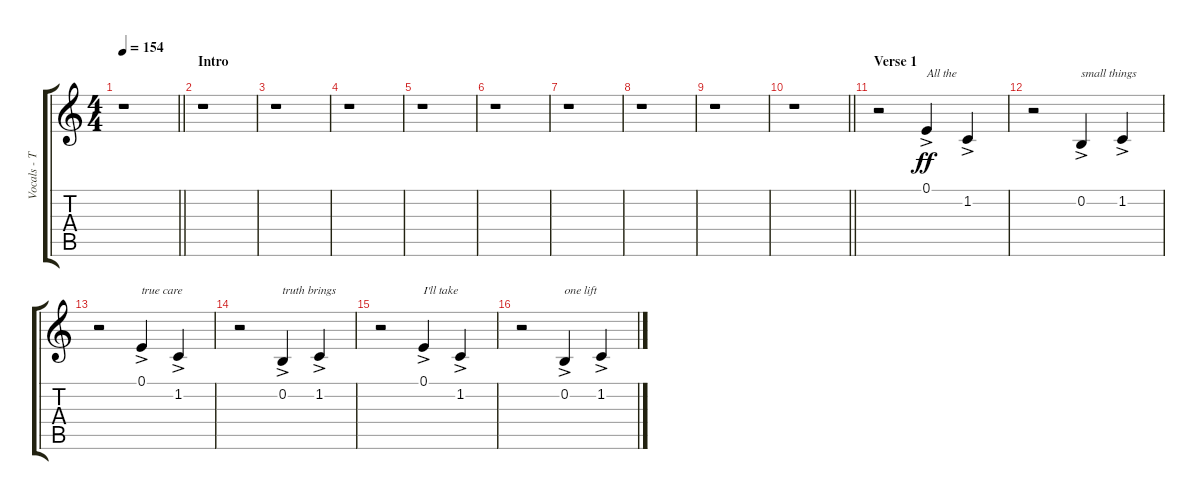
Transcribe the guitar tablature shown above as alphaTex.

\track ("Vocals - Tom" "Vocals - T") {instrument trumpet}
\staff {score tabs}
\tuning (E4 B3 G3 D3 A2 E2) {hide}
\ts (4 4)
\tempo 154
\clef g2
\barLineRight lightlight
\ks c
r.1{dy ff instrument trumpet} |
\section ("" "Intro")
r.1 |
r.1 |
r.1 |
r.1 |
r.1 |
r.1 |
r.1 |
r.1 |
\barLineRight lightlight
r.1 |
\section ("" "Verse 1")
r.2 0.1{ac}.4{txt "All the "} 1.2{ac}.4 |
r.2 0.2{ac}.4{txt "small things"} 1.2{ac}.4 |
r.2 0.1{ac}.4{txt "true care "} 1.2{ac}.4 |
r.2 0.2{ac}.4{txt "truth brings"} 1.2{ac}.4 |
r.2 0.1{ac}.4{txt "I'll take "} 1.2{ac}.4 |
r.2 0.2{ac}.4{txt "one lift "} 1.2{ac}.4
